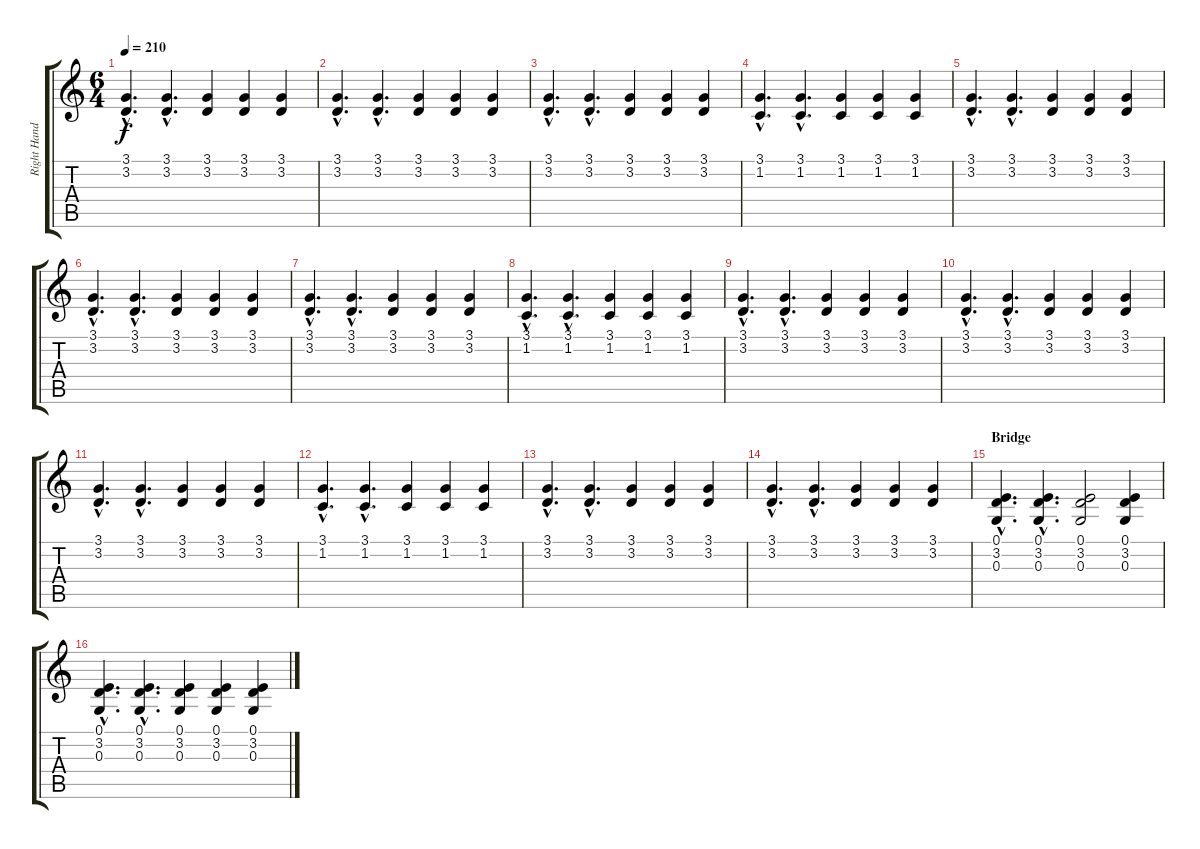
\track ("Right Hand" "Right Hand") {instrument acousticgrandpiano}
\staff {score tabs}
\tuning (E4 B3 G3 D3 A2 E2) {hide}
\ts (6 4)
\tempo 210
\clef g2
\ks c
(3.1{hac} 3.2{hac}).4{d dy f} (3.1{hac} 3.2{hac}).4{d} (3.1 3.2).4 (3.1 3.2).4 (3.1 3.2).4 |
(3.1{hac} 3.2{hac}).4{d} (3.1{hac} 3.2{hac}).4{d} (3.1 3.2).4 (3.1 3.2).4 (3.1 3.2).4 |
(3.1{hac} 3.2{hac}).4{d} (3.1{hac} 3.2{hac}).4{d} (3.1 3.2).4 (3.1 3.2).4 (3.1 3.2).4 |
(3.1{hac} 1.2{hac}).4{d} (3.1{hac} 1.2{hac}).4{d} (3.1 1.2).4 (3.1 1.2).4 (3.1 1.2).4 |
(3.1{hac} 3.2{hac}).4{d} (3.1{hac} 3.2{hac}).4{d} (3.1 3.2).4 (3.1 3.2).4 (3.1 3.2).4 |
(3.1{hac} 3.2{hac}).4{d} (3.1{hac} 3.2{hac}).4{d} (3.1 3.2).4 (3.1 3.2).4 (3.1 3.2).4 |
(3.1{hac} 3.2{hac}).4{d} (3.1{hac} 3.2{hac}).4{d} (3.1 3.2).4 (3.1 3.2).4 (3.1 3.2).4 |
(3.1{hac} 1.2{hac}).4{d} (3.1{hac} 1.2{hac}).4{d} (3.1 1.2).4 (3.1 1.2).4 (3.1 1.2).4 |
(3.1{hac} 3.2{hac}).4{d} (3.1{hac} 3.2{hac}).4{d} (3.1 3.2).4 (3.1 3.2).4 (3.1 3.2).4 |
(3.1{hac} 3.2{hac}).4{d} (3.1{hac} 3.2{hac}).4{d} (3.1 3.2).4 (3.1 3.2).4 (3.1 3.2).4 |
(3.1{hac} 3.2{hac}).4{d} (3.1{hac} 3.2{hac}).4{d} (3.1 3.2).4 (3.1 3.2).4 (3.1 3.2).4 |
(3.1{hac} 1.2{hac}).4{d} (3.1{hac} 1.2{hac}).4{d} (3.1 1.2).4 (3.1 1.2).4 (3.1 1.2).4 |
(3.1{hac} 3.2{hac}).4{d} (3.1{hac} 3.2{hac}).4{d} (3.1 3.2).4 (3.1 3.2).4 (3.1 3.2).4 |
(3.1{hac} 3.2{hac}).4{d} (3.1{hac} 3.2{hac}).4{d} (3.1 3.2).4 (3.1 3.2).4 (3.1 3.2).4 |
\section ("" "Bridge")
(0.1{hac} 3.2{hac} 0.3{hac}).4{d} (0.1{hac} 3.2{hac} 0.3{hac}).4{d} (0.1 3.2 0.3).2 (0.1 3.2 0.3).4 |
(0.1{hac} 3.2{hac} 0.3{hac}).4{d} (0.1{hac} 3.2{hac} 0.3{hac}).4{d} (0.1 3.2 0.3).4 (0.1 3.2 0.3).4 (0.1 3.2 0.3).4
